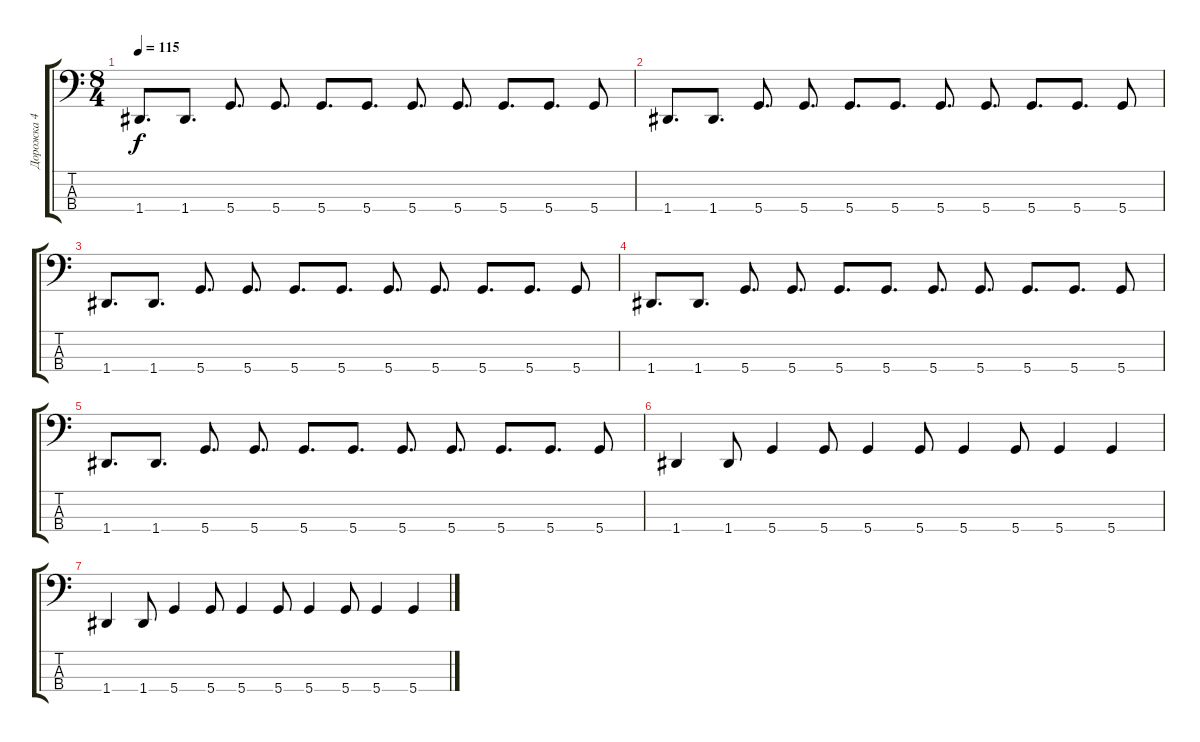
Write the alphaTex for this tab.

\track ("Дорожка 4" "Дорожка 4") {instrument electricbassfinger}
\staff {score tabs}
\tuning (F2 C2 G1 D1) {hide}
\ts (8 4)
\tempo 115
\clef f4
\ks c
1.4.8{d dy f} 1.4.8{d} 5.4.8{d} 5.4.8{d} 5.4.8{d} 5.4.8{d} 5.4.8{d} 5.4.8{d} 5.4.8{d} 5.4.8{d} 5.4.8 |
1.4.8{d} 1.4.8{d} 5.4.8{d} 5.4.8{d} 5.4.8{d} 5.4.8{d} 5.4.8{d} 5.4.8{d} 5.4.8{d} 5.4.8{d} 5.4.8 |
1.4.8{d} 1.4.8{d} 5.4.8{d} 5.4.8{d} 5.4.8{d} 5.4.8{d} 5.4.8{d} 5.4.8{d} 5.4.8{d} 5.4.8{d} 5.4.8 |
1.4.8{d} 1.4.8{d} 5.4.8{d} 5.4.8{d} 5.4.8{d} 5.4.8{d} 5.4.8{d} 5.4.8{d} 5.4.8{d} 5.4.8{d} 5.4.8 |
1.4.8{d} 1.4.8{d} 5.4.8{d} 5.4.8{d} 5.4.8{d} 5.4.8{d} 5.4.8{d} 5.4.8{d} 5.4.8{d} 5.4.8{d} 5.4.8 |
1.4.4 1.4.8 5.4.4 5.4.8 5.4.4 5.4.8 5.4.4 5.4.8 5.4.4 5.4.4 |
1.4.4 1.4.8 5.4.4 5.4.8 5.4.4 5.4.8 5.4.4 5.4.8 5.4.4 5.4.4
